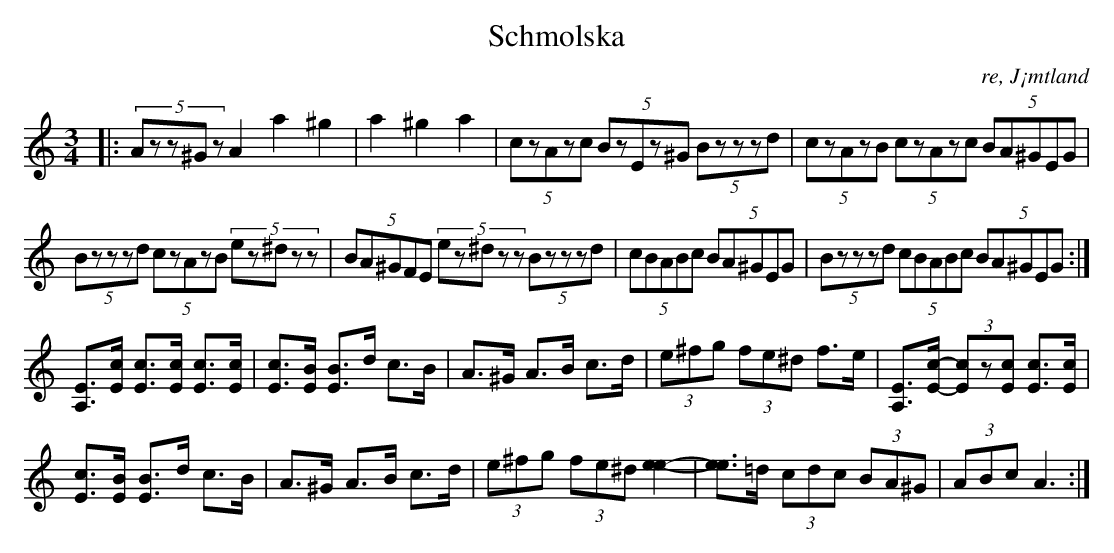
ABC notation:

X:1
T:Schmolska
O: re, J¡mtland
M:3/4
L:1/8
K:Am
|: (5:2Azz^Gz A2 a2 ^g2|a2 ^g2 a2|  (5:2czAzc (5:2BzEz^G (5:2Bzzzd|  (5:2czAzB (5:2czAzc (5:2BA^GEG|
 (5:2Bzzzd (5:2czAzB (5:2ez^dzz|  (5:2BA^GFE (5:2ez^dzz (5:2Bzzzd|  (5:2cBABc (5:2BA^GEG | (5:2Bzzzd (5:2cBABc (5:2BA^GEG  :|
[EA,]>[cE] [cE]>[cE] [cE]>[cE] | [cE]>[BE] [BE]>d c>B | A>^G A>B c>d | (3e^fg (3fe^d f>e | [EA,]>[c-E-] (3[cE]z[cE] [cE]>[cE] |
[cE]>[BE] [BE]>d c>B | A>^G A>B c>d | (3e^fg (3fe^d [e2-e2-] | [ee]>=d (3cdc (3BA^G | (3ABc A3 :|]
